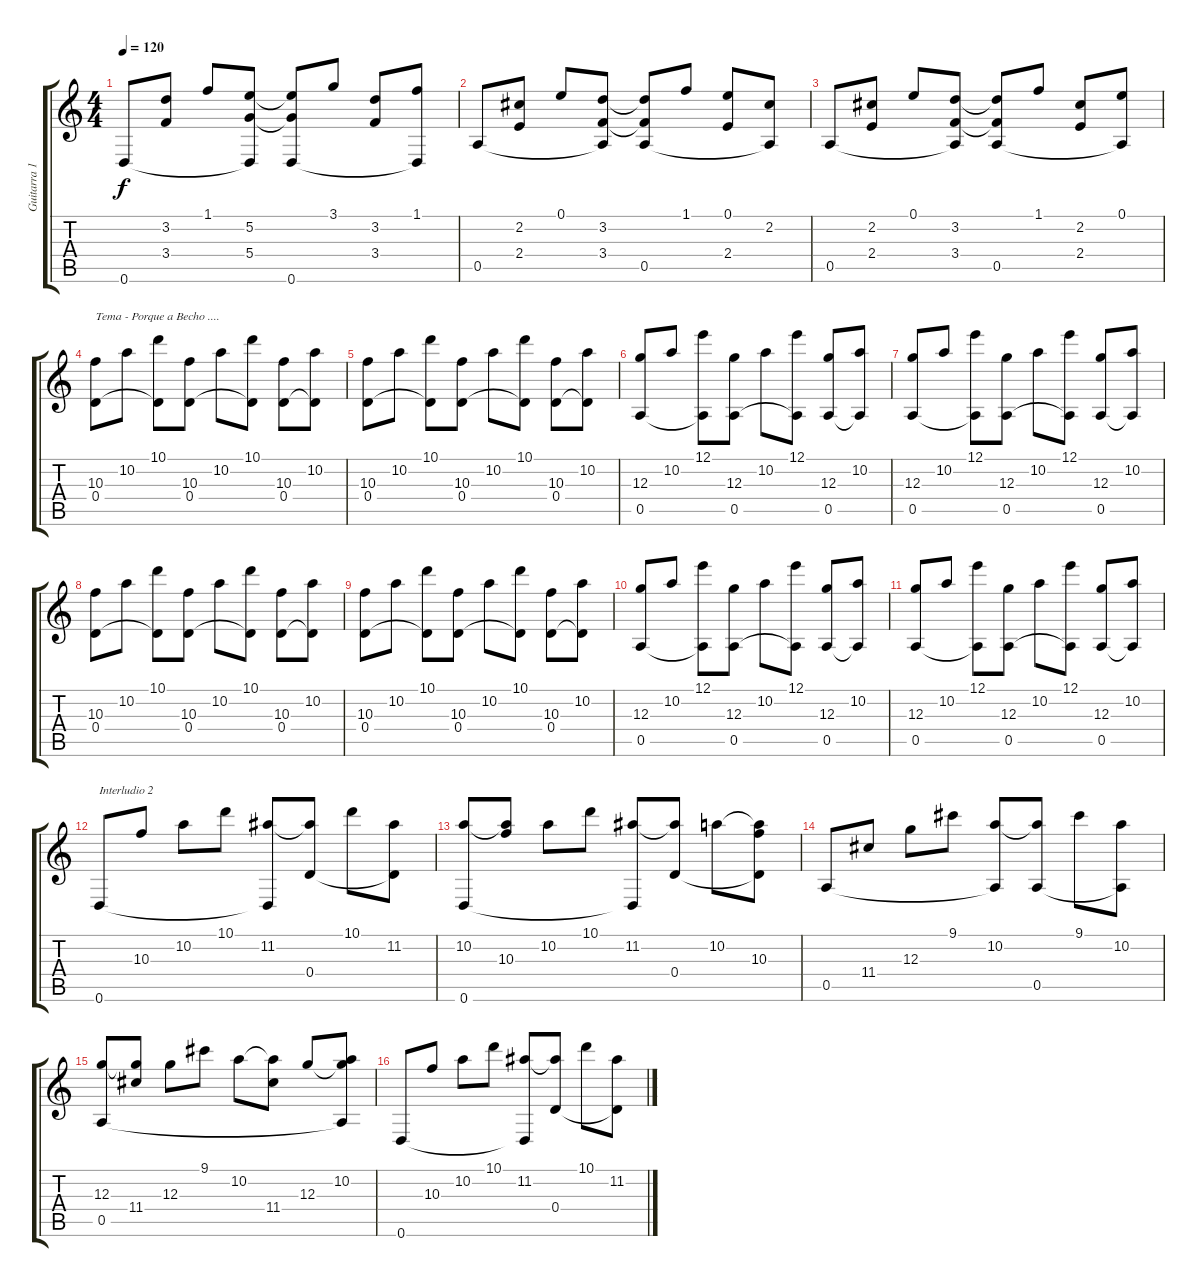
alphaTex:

\track ("Guitarra 1 Dropped D" "Guitarra 1") {instrument acousticguitarnylon}
\staff {score tabs}
\tuning (E4 B3 G3 D3 A2 D2) {hide}
\ts (4 4)
\tempo 120
\clef g2
\ks c
0.6.8{dy f} (3.2 3.4).8 1.1.8 (5.2 5.4 0.6{t}).8 (5.2{t} 5.4{t} 0.6).8 3.1.8 (3.2 3.4).8 (1.1 0.6{t}).8 |
0.5.8 (2.2 2.4).8 0.1.8 (3.2 3.4 0.5{t}).8 (3.2{t} 3.4{t} 0.5).8 1.1.8 (0.1 2.4).8 (2.2 0.5{t}).8 |
0.5.8 (2.2 2.4).8 0.1.8 (3.2 3.4 0.5{t}).8 (3.2{t} 3.4{t} 0.5).8 1.1.8 (2.2 2.4).8 (0.1 0.5{t}).8 |
(10.3 0.4).8{txt "Tema - Porque a Becho ...."} 10.2.8 (10.1 0.4{t}).8 (10.3 0.4).8 10.2.8 (10.1 0.4{t}).8 (10.3 0.4).8 (10.2 0.4{t}).8 |
(10.3 0.4).8 10.2.8 (10.1 0.4{t}).8 (10.3 0.4).8 10.2.8 (10.1 0.4{t}).8 (10.3 0.4).8 (10.2 0.4{t}).8 |
(12.3 0.5).8 10.2.8 (12.1 0.5{t}).8 (12.3 0.5).8 10.2.8 (12.1 0.5{t}).8 (12.3 0.5).8 (10.2 0.5{t}).8 |
(12.3 0.5).8 10.2.8 (12.1 0.5{t}).8 (12.3 0.5).8 10.2.8 (12.1 0.5{t}).8 (12.3 0.5).8 (10.2 0.5{t}).8 |
(10.3 0.4).8 10.2.8 (10.1 0.4{t}).8 (10.3 0.4).8 10.2.8 (10.1 0.4{t}).8 (10.3 0.4).8 (10.2 0.4{t}).8 |
(10.3 0.4).8 10.2.8 (10.1 0.4{t}).8 (10.3 0.4).8 10.2.8 (10.1 0.4{t}).8 (10.3 0.4).8 (10.2 0.4{t}).8 |
(12.3 0.5).8 10.2.8 (12.1 0.5{t}).8 (12.3 0.5).8 10.2.8 (12.1 0.5{t}).8 (12.3 0.5).8 (10.2 0.5{t}).8 |
(12.3 0.5).8 10.2.8 (12.1 0.5{t}).8 (12.3 0.5).8 10.2.8 (12.1 0.5{t}).8 (12.3 0.5).8 (10.2 0.5{t}).8 |
0.6.8{txt "Interludio 2"} 10.3.8 10.2.8 10.1.8 (11.2 0.6{t}).8 (11.2{t} 0.4).8 10.1.8 (11.2 0.4{t}).8 |
(10.2 0.6).8 (10.2{t} 10.3).8 10.2.8 10.1.8 (11.2 0.6{t}).8 (11.2{t} 0.4).8 10.2.8 (10.2{t} 10.3 0.4{t}).8 |
0.5.8 11.4.8 12.3.8 9.1.8 (10.2 0.5{t}).8 (10.2{t} 0.5).8 9.1.8 (10.2 0.5{t}).8 |
(12.3 0.5).8 (12.3{t} 11.4).8 12.3.8 9.1.8 10.2.8 (10.2{t} 11.4).8 12.3.8 (10.2 12.3{t} 0.5{t}).8 |
0.6.8 10.3.8 10.2.8 10.1.8 (11.2 0.6{t}).8 (11.2{t} 0.4).8 10.1.8 (11.2 0.4{t}).8
